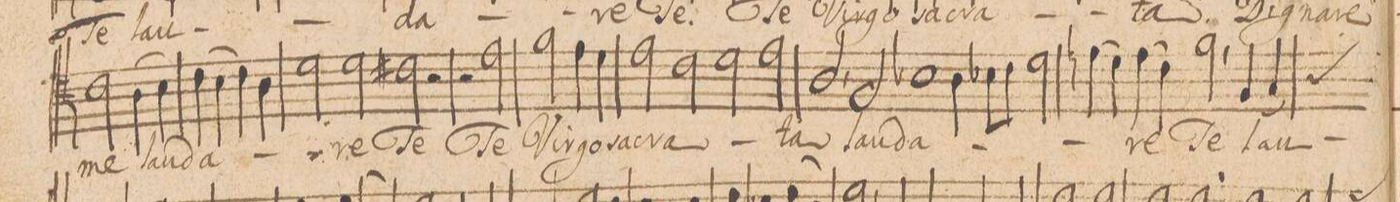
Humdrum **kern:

**kern	**text
*I"TENOR.	*
*clefC4	*
*k[]	*
*met(C|)	*
*M2/1	*
2c\	me
(4A\	lau-
4B\)	.
=23-	=23-
(4c\	-da-
4B\	.
4c\)	.
4A\	.
2d\	.
2d\	-re
=24-	=24-
2c#X\	Te
2r	.
2r	.
2e\	Te
=25-	=25-
2f\	Vir-
4e\	-go
4d\	sa-
2e\	-cra-
2cny\	.
=26-	=26-
2d\	.
2e\	.
2A,/	-ta
2F/	lau-
=27-	=27-
1B-X	-da-
4A\	.
8B-X\L	.
8c\J	.
2d\	.
=28-	=28-
(4en\	.
4d\)	.
(4e\	-re
4c\)	.
2f,\	Te
(4F/	lau-
*custos:A	*
4Gny/)	.
*-	*-
